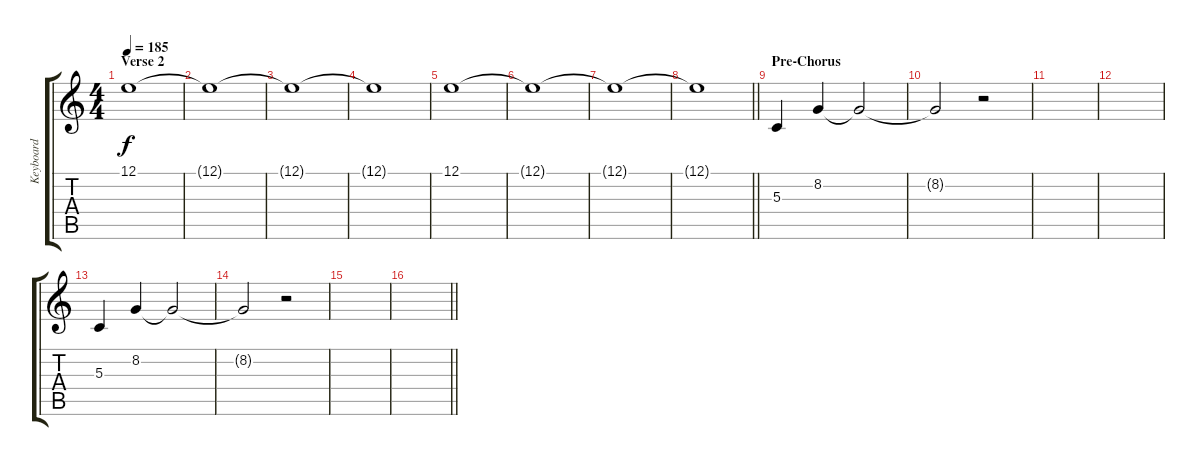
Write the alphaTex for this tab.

\track ("Keyboard" "Keyboard") {instrument synthstrings1}
\staff {score tabs}
\tuning (E4 B3 G3 D3 A2 E2) {hide}
\ts (4 4)
\section ("" "Verse 2")
\tempo 185
\clef g2
\ks c
12.1.1{dy f} |
12.1{t}.1 |
12.1{t}.1 |
12.1{t}.1 |
12.1.1 |
12.1{t}.1 |
12.1{t}.1 |
\barLineRight lightlight
12.1{t}.1 |
\section ("" "Pre-Chorus")
5.3.4 8.2.4 8.2{t}.2 |
8.2{t}.2 r.2 |
|
|
5.3.4 8.2.4 8.2{t}.2 |
8.2{t}.2 r.2 |
|
\barLineRight lightlight
